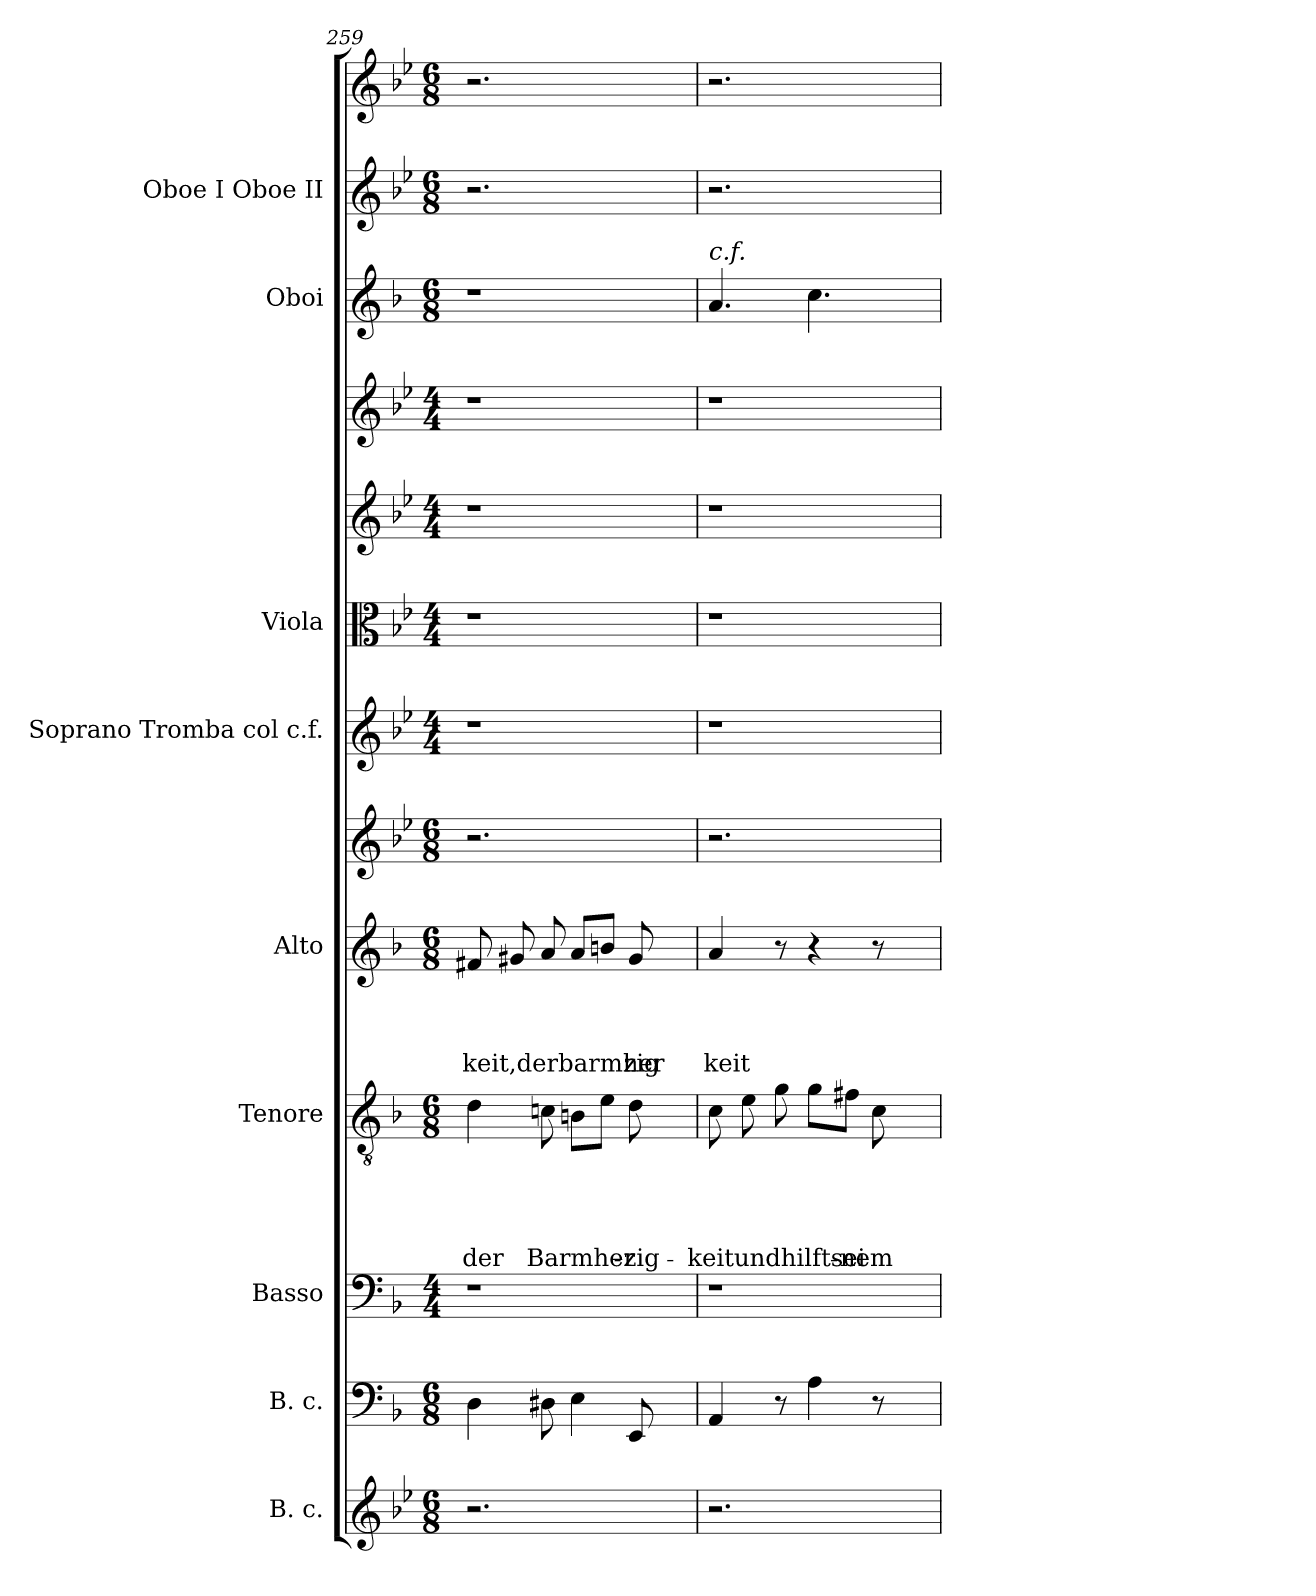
**kern	**kern	**kern	**kern	**text	**text	**text	**text	**text	**kern	**text	**text	**text	**text	**kern	**kern	**kern	**kern	**kern	**kern	**kern	**kern
*part12	*part11	*part10	*part9	*part9	*part9	*part9	*part9	*part9	*part8	*part8	*part8	*part8	*part8	*part7	*part6	*part5	*part4	*part3	*part2	*part1	*part1
*staff13	*staff12	*staff11	*staff10	*staff10	*staff10	*staff10	*staff10	*staff10	*staff9	*staff9	*staff9	*staff9	*staff9	*staff8	*staff7	*staff6	*staff5	*staff4	*staff3	*staff2	*staff1
*I"B. c.	*I"B. c.	*I"Basso	*I"Tenore	*	*	*	*	*	*I"Alto	*	*	*	*	*	*I"Soprano Tromba col c.f.	*I"Viola	*	*	*I"Oboi	*I"Oboe I Oboe II	*
*	*I'B. c.	*I'Basso	*I'Tenore	*	*	*	*	*	*I'Alto	*	*	*	*	*	*I'Soprano	*I'Viola	*	*	*	*I'Ob	*
*clefG2	*clefF4	*clefF4	*clefGv2	*	*	*	*	*	*clefG2	*	*	*	*	*clefG2	*clefG2	*clefC3	*clefG2	*clefG2	*clefG2	*clefG2	*clefG2
*k[b-e-]	*k[b-]	*k[b-]	*k[b-]	*	*	*	*	*	*k[b-]	*	*	*	*	*k[b-e-]	*k[b-e-]	*k[b-e-]	*k[b-e-]	*k[b-e-]	*k[b-]	*k[b-e-]	*k[b-e-]
*B-:	*F:	*F:	*F:	*	*	*	*	*	*F:	*	*	*	*	*B-:	*B-:	*B-:	*B-:	*B-:	*F:	*B-:	*B-:
*M6/8	*M6/8	*M4/4	*M6/8	*	*	*	*	*	*M6/8	*	*	*	*	*M6/8	*M4/4	*M4/4	*M4/4	*M4/4	*M6/8	*M6/8	*M6/8
=259	=259	=259	=259	=259	=259	=259	=259	=259	=259	=259	=259	=259	=259	=259	=259	=259	=259	=259	=259	=259	=259
!	!	!	!	!	!	!	!	!LO:LY:b	!	!	!	!	!LO:LY:b	!	!	!	!	!	!LO:N:vis=1	!	!
2.r	4D>\	1r	4d\	.	.	.	.	der	8f#X/	.	.	.	keit,derbarmher	2.r	1r	1r	1r	1r	2.r	2.r	2.r
.	.	.	.	.	.	.	.	.	8g#X/	.	.	.	.	.	.	.	.	.	.	.	.
!	!	!	!	!	!	!	!	!LO:LY:b	!	!	!	!	!	!	!	!	!	!	!	!	!
.	8D#X>\	.	8cn\	.	.	.	.	Barmher-	8a/	.	.	.	.	.	.	.	.	.	.	.	.
.	4E>\	.	8Bn\L	.	.	.	.	.	8a/L	.	.	.	.	.	.	.	.	.	.	.	.
.	.	.	8e\J	.	.	.	.	.	8bn/J	.	.	.	.	.	.	.	.	.	.	.	.
!	!	!	!	!	!	!	!	!LO:LY:b	!	!	!	!	!LO:LY:b	!	!	!	!	!	!	!	!
.	8EE/	.	8d\	.	.	.	.	-zig-	8g#/	.	.	.	zig	.	.	.	.	.	.	.	.
4ryy	4ryy	.	4ryy	.	.	.	.	.	4ryy	.	.	.	.	4ryy	.	.	.	.	4ryy	4ryy	4ryy
=260	=260	=260	=260	=260	=260	=260	=260	=260	=260	=260	=260	=260	=260	=260	=260	=260	=260	=260	=260	=260	=260
!	!	!	!	!	!	!	!	!	!	!	!	!	!	!	!	!	!	!	!LO:TX:a:i:t=c.f.	!	!
!	!	!	!	!	!	!	!	!LO:LY:b	!	!	!	!	!LO:LY:b	!	!	!	!	!	!	!	!
2.r	4AA/	1r	8c\	.	.	.	.	-keitundhilftsei-	4a/	.	.	.	keit	2.r	1r	1r	1r	1r	4.a/	2.r	2.r
.	.	.	8e\	.	.	.	.	.	.	.	.	.	.	.	.	.	.	.	.	.	.
.	8r	.	8g\	.	.	.	.	.	8r	.	.	.	.	.	.	.	.	.	.	.	.
.	4A\	.	8g\L	.	.	.	.	.	4r	.	.	.	.	.	.	.	.	.	4.cc\	.	.
!	!	!	!	!	!	!	!	!LO:LY:b	!	!	!	!	!	!	!	!	!	!	!	!	!
.	.	.	8f#X\J	.	.	.	.	-nem	.	.	.	.	.	.	.	.	.	.	.	.	.
.	8r	.	8c\	.	.	.	.	.	8r	.	.	.	.	.	.	.	.	.	.	.	.
4ryy	4ryy	.	4ryy	.	.	.	.	.	4ryy	.	.	.	.	4ryy	.	.	.	.	4ryy	4ryy	4ryy
=	=	=	=	=	=	=	=	=	=	=	=	=	=	=	=	=	=	=	=	=	=
*-	*-	*-	*-	*-	*-	*-	*-	*-	*-	*-	*-	*-	*-	*-	*-	*-	*-	*-	*-	*-	*-
